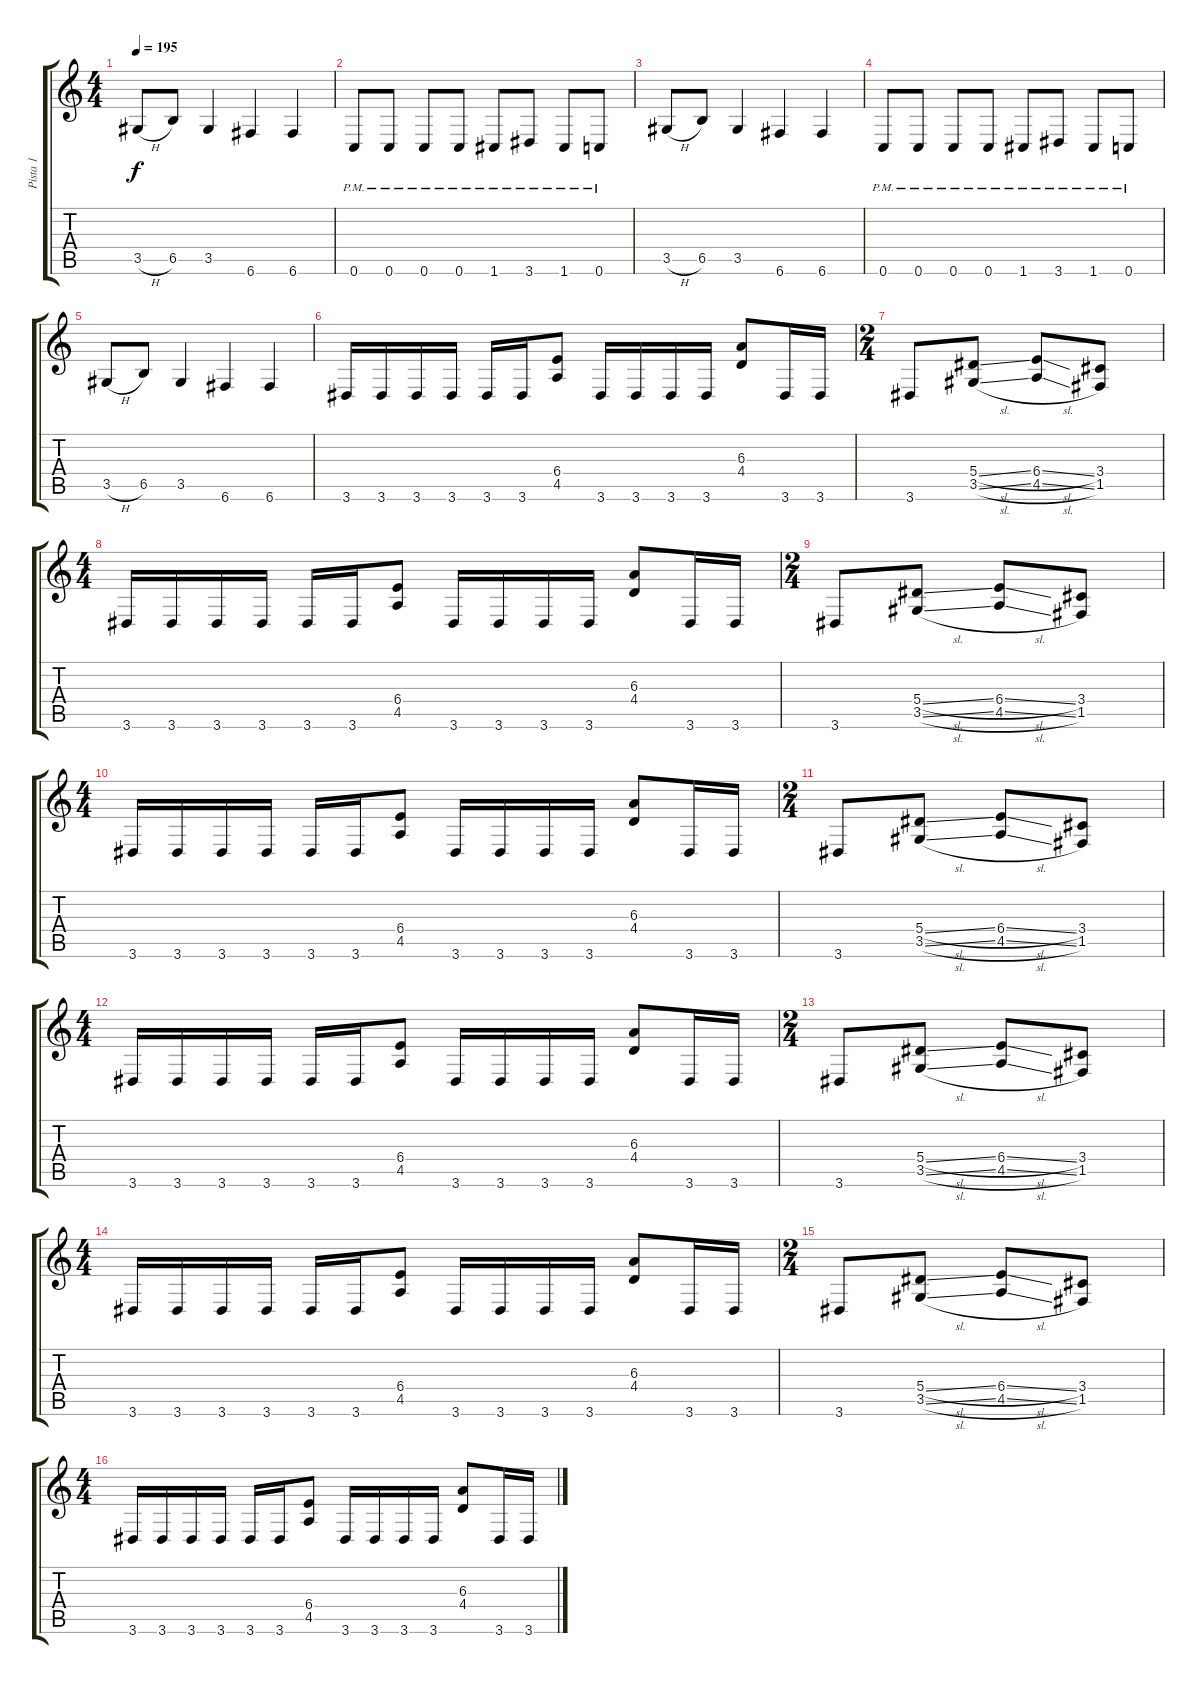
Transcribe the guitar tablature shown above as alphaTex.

\track ("Pista 1" "Pista 1") {instrument distortionguitar}
\staff {score tabs}
\tuning (C4 G3 Eb3 Bb2 F2 C2) {hide}
\ts (4 4)
\tempo 195
\clef g2
\ks c
3.5{h}.8{dy f} 6.5.8 3.5.4 6.6.4 6.6.4 |
0.6{pm}.8 0.6{pm}.8 0.6{pm}.8 0.6{pm}.8 1.6{pm}.8 3.6{pm}.8 1.6{pm}.8 0.6{pm}.8 |
3.5{h}.8 6.5.8 3.5.4 6.6.4 6.6.4 |
0.6{pm}.8 0.6{pm}.8 0.6{pm}.8 0.6{pm}.8 1.6{pm}.8 3.6{pm}.8 1.6{pm}.8 0.6{pm}.8 |
3.5{h}.8 6.5.8 3.5.4 6.6.4 6.6.4 |
3.6.16 3.6.16 3.6.16 3.6.16 3.6.16 3.6.16 (6.4 4.5).8 3.6.16 3.6.16 3.6.16 3.6.16 (6.3 4.4).8 3.6.16 3.6.16 |
\ts (2 4)
3.6.8 (5.4{sl} 3.5{sl}).8 (6.4{sl} 4.5{sl}).8 (3.4 1.5).8 |
\ts (4 4)
3.6.16 3.6.16 3.6.16 3.6.16 3.6.16 3.6.16 (6.4 4.5).8 3.6.16 3.6.16 3.6.16 3.6.16 (6.3 4.4).8 3.6.16 3.6.16 |
\ts (2 4)
3.6.8 (5.4{sl} 3.5{sl}).8 (6.4{sl} 4.5{sl}).8 (3.4 1.5).8 |
\ts (4 4)
3.6.16 3.6.16 3.6.16 3.6.16 3.6.16 3.6.16 (6.4 4.5).8 3.6.16 3.6.16 3.6.16 3.6.16 (6.3 4.4).8 3.6.16 3.6.16 |
\ts (2 4)
3.6.8 (5.4{sl} 3.5{sl}).8 (6.4{sl} 4.5{sl}).8 (3.4 1.5).8 |
\ts (4 4)
3.6.16 3.6.16 3.6.16 3.6.16 3.6.16 3.6.16 (6.4 4.5).8 3.6.16 3.6.16 3.6.16 3.6.16 (6.3 4.4).8 3.6.16 3.6.16 |
\ts (2 4)
3.6.8 (5.4{sl} 3.5{sl}).8 (6.4{sl} 4.5{sl}).8 (3.4 1.5).8 |
\ts (4 4)
3.6.16 3.6.16 3.6.16 3.6.16 3.6.16 3.6.16 (6.4 4.5).8 3.6.16 3.6.16 3.6.16 3.6.16 (6.3 4.4).8 3.6.16 3.6.16 |
\ts (2 4)
3.6.8 (5.4{sl} 3.5{sl}).8 (6.4{sl} 4.5{sl}).8 (3.4 1.5).8 |
\ts (4 4)
3.6.16 3.6.16 3.6.16 3.6.16 3.6.16 3.6.16 (6.4 4.5).8 3.6.16 3.6.16 3.6.16 3.6.16 (6.3 4.4).8 3.6.16 3.6.16
